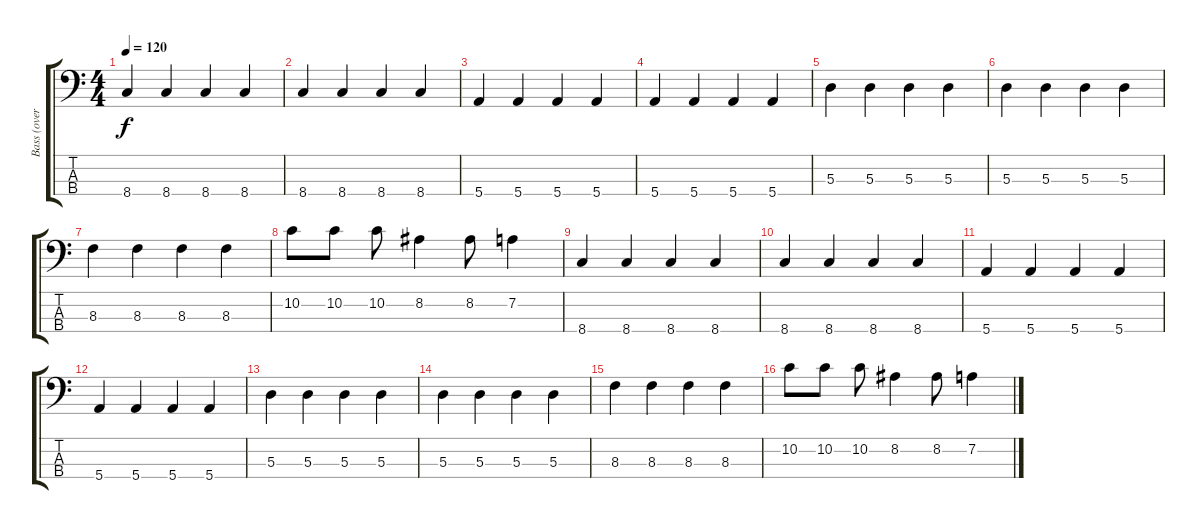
\track ("Bass (oversimplyfied)" "Bass (over") {instrument electricbassfinger}
\staff {score tabs}
\tuning (G2 D2 A1 E1) {hide}
\ts (4 4)
\tempo 120
\clef f4
\ks c
8.4.4{dy f} 8.4.4 8.4.4 8.4.4 |
8.4.4 8.4.4 8.4.4 8.4.4 |
5.4.4 5.4.4 5.4.4 5.4.4 |
5.4.4 5.4.4 5.4.4 5.4.4 |
5.3.4 5.3.4 5.3.4 5.3.4 |
5.3.4 5.3.4 5.3.4 5.3.4 |
8.3.4 8.3.4 8.3.4 8.3.4 |
10.2.8 10.2.8 10.2.8 8.2.4 8.2.8 7.2.4 |
8.4.4 8.4.4 8.4.4 8.4.4 |
8.4.4 8.4.4 8.4.4 8.4.4 |
5.4.4 5.4.4 5.4.4 5.4.4 |
5.4.4 5.4.4 5.4.4 5.4.4 |
5.3.4 5.3.4 5.3.4 5.3.4 |
5.3.4 5.3.4 5.3.4 5.3.4 |
8.3.4 8.3.4 8.3.4 8.3.4 |
10.2.8 10.2.8 10.2.8 8.2.4 8.2.8 7.2.4
